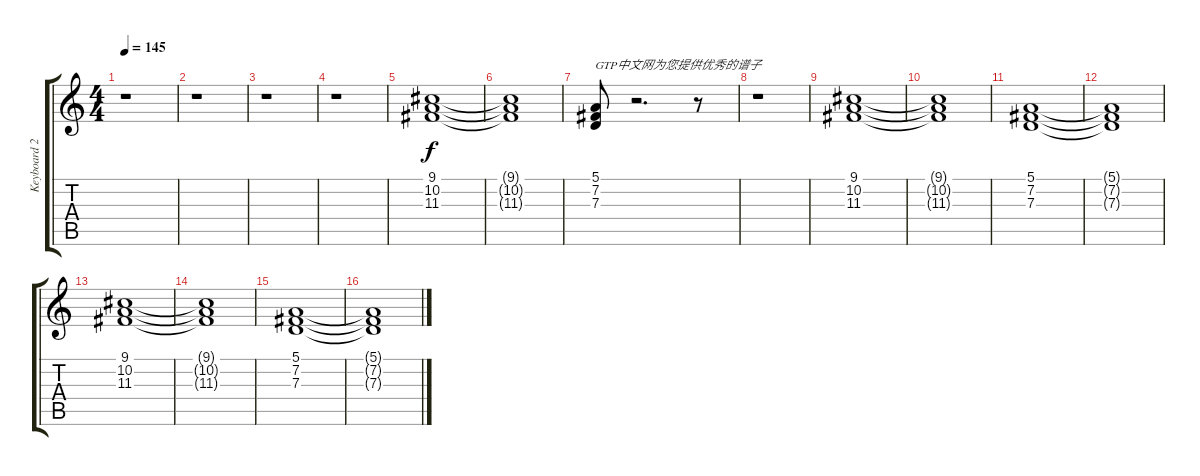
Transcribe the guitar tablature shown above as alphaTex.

\track ("Keyboard 2." "Keyboard 2") {instrument choiraahs}
\staff {score tabs}
\tuning (E4 B3 G3 D3 A2 E2) {hide}
\ts (4 4)
\tempo 145
\clef g2
\ks c
r.1{dy f instrument choiraahs} |
r.1 |
r.1 |
r.1 |
(9.1 10.2 11.3).1 |
(9.1{t} 10.2{t} 11.3{t}).1 |
(5.1 7.2 7.3).8{txt "GTP中文网为您提供优秀的谱子"} r.2{d} r.8 |
r.1 |
(9.1 10.2 11.3).1 |
(9.1{t} 10.2{t} 11.3{t}).1 |
(5.1 7.2 7.3).1 |
(5.1{t} 7.2{t} 7.3{t}).1 |
(9.1 10.2 11.3).1 |
(9.1{t} 10.2{t} 11.3{t}).1 |
(5.1 7.2 7.3).1 |
(5.1{t} 7.2{t} 7.3{t}).1
